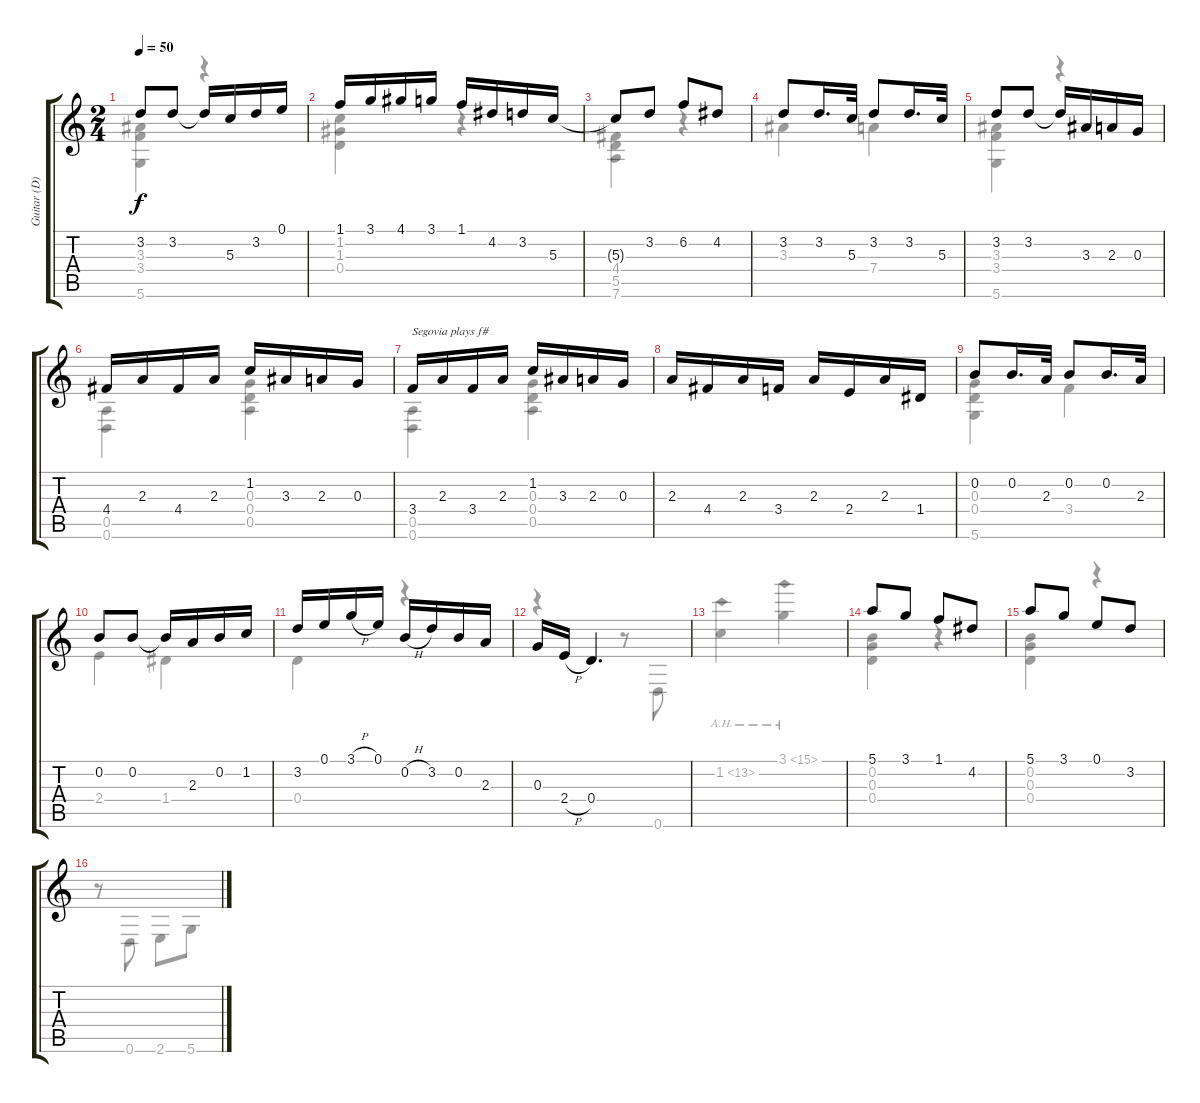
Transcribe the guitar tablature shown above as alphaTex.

\track ("Guitar (D)" "Guitar (D)") {instrument acousticguitarnylon}
\staff {score tabs}
\tuning (E4 B3 G3 D3 A2 D2) {hide}
\voice
\ts (2 4)
\tempo 50
\clef g2
\ks aminor
3.2.8{dy f} 3.2.8 3.2{t}.16 5.3.16 3.2.16 0.1.16 |
1.1.16 3.1.16 4.1.16 3.1.16 1.1.16 4.2.16 3.2.16 5.3.16 |
5.3{t}.8 3.2.8 6.2.8 4.2.8 |
3.2.8 3.2.16{d} 5.3.32 3.2.8 3.2.16{d} 5.3.32 |
3.2.8 3.2.8 3.2{t}.16 3.3.16 2.3.16 0.3.16 |
4.4.16 2.3.16 4.4.16 2.3.16 1.2.16 3.3.16 2.3.16 0.3.16 |
3.4.16{txt "Segovia plays f#"} 2.3.16 3.4.16 2.3.16 1.2.16 3.3.16 2.3.16 0.3.16 |
2.3.16 4.4.16 2.3.16 3.4.16 2.3.16 2.4.16 2.3.16 1.4.16 |
0.2.8 0.2.16{d} 2.3.32 0.2.8 0.2.16{d} 2.3.32 |
0.2.8 0.2.8 0.2{t}.16 2.3.16 0.2.16 1.2.16 |
3.2.16 0.1.16 3.1{h}.16 0.1.16 0.2{h}.16 3.2.16 0.2.16 2.3.16 |
0.3.16 2.4{h}.16 0.4.4{d} |
|
5.1.8 3.1.8 1.1.8 4.2.8 |
5.1.8 3.1.8 0.1.8 3.2.8 |
\voice
\clef g2
\ottava regular
\simile none
\ks aminor
(3.3 3.4 5.6).4{dy f} r.4 |
(1.2 1.3 0.4).4 r.4 |
(4.4 5.5 7.6).4 r.4 |
3.3.4 7.4.4 |
(3.3 3.4 5.6).4 r.4 |
(0.5 0.6).4 (0.3 0.4 0.5).4 |
(0.5 0.6).4 (0.3 0.4 0.5).4 |
|
(0.3 0.4 5.6).4 3.4.4 |
2.4.4 1.4.4 |
0.4.4 r.4 |
r.4 r.8 0.6.8 |
1.2{ah 12}.4 3.1{ah 12}.4 |
(0.2 0.3 0.4).4 r.4 |
(0.2 0.3 0.4).4 r.4 |
r.8 0.6.8 2.6.8 5.6.8
